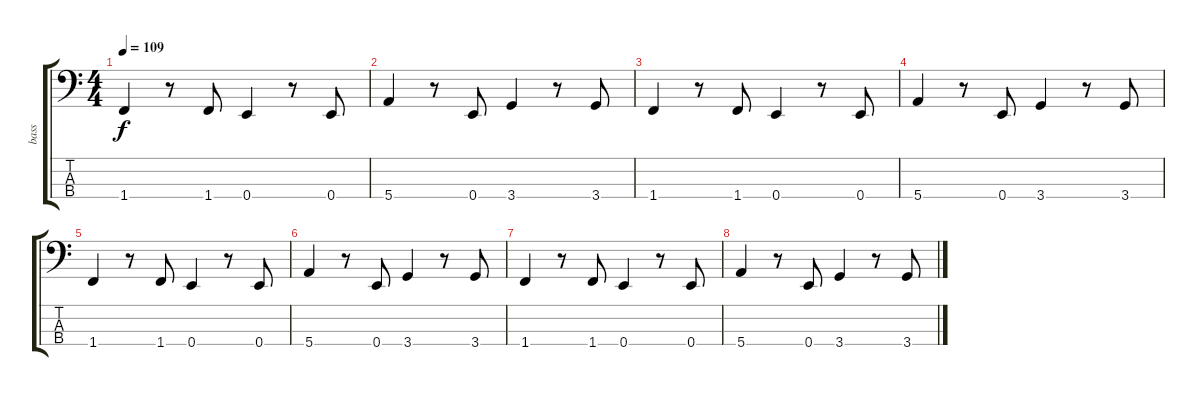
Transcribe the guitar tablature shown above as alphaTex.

\track ("bass" "bass") {instrument electricbassfinger}
\staff {score tabs}
\tuning (G2 D2 A1 E1) {hide}
\ts (4 4)
\tempo 109
\clef f4
\ks c
1.4.4{dy f} r.8 1.4.8 0.4.4 r.8 0.4.8 |
5.4.4 r.8 0.4.8 3.4.4 r.8 3.4.8 |
1.4.4 r.8 1.4.8 0.4.4 r.8 0.4.8 |
5.4.4 r.8 0.4.8 3.4.4 r.8 3.4.8 |
1.4.4 r.8 1.4.8 0.4.4 r.8 0.4.8 |
5.4.4 r.8 0.4.8 3.4.4 r.8 3.4.8 |
1.4.4 r.8 1.4.8 0.4.4 r.8 0.4.8 |
5.4.4 r.8 0.4.8 3.4.4 r.8 3.4.8
